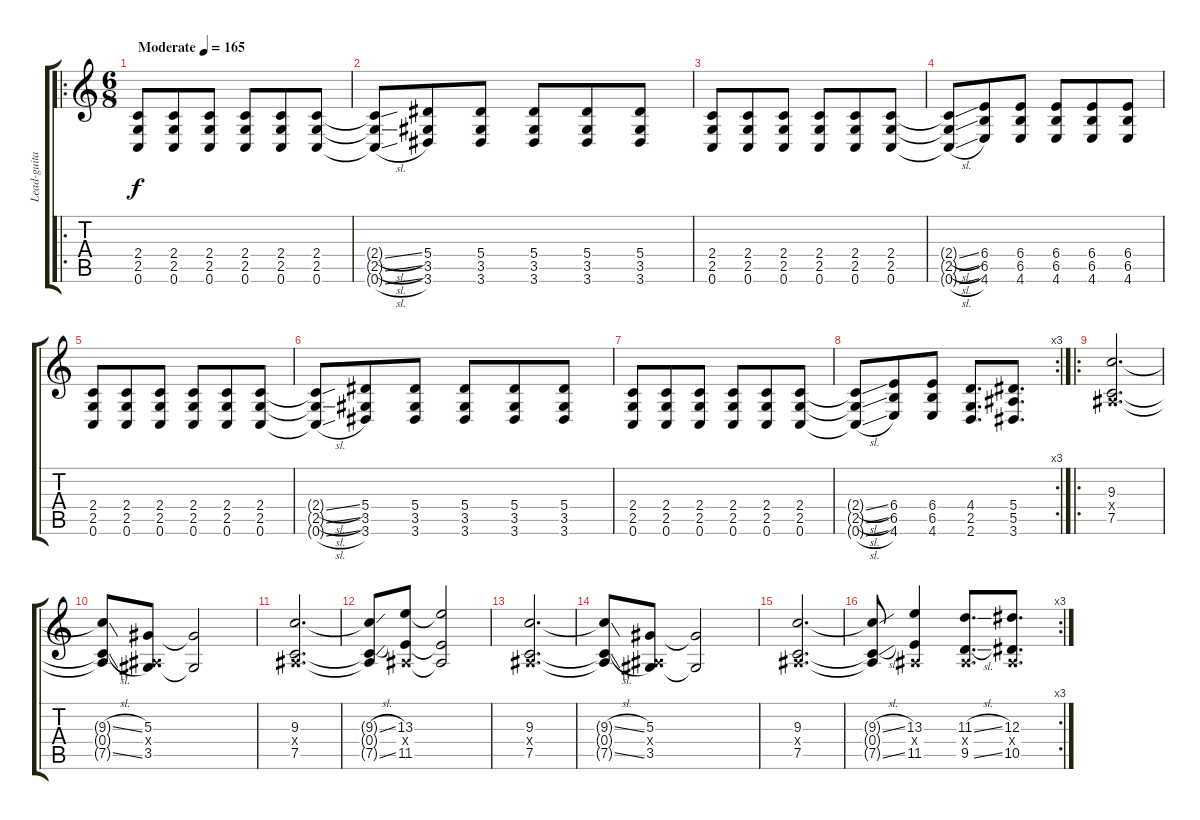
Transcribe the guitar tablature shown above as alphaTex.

\track ("Lead-guitar" "Lead-guita") {instrument distortionguitar}
\staff {score tabs}
\tuning (C4 G3 Eb3 Bb2 F2 C2) {hide}
\ro
\ts (6 8)
\tempo (165 "Moderate")
\clef g2
\ks c
(2.4 2.5 0.6).8{dy f instrument distortionguitar} (2.4 2.5 0.6).8 (2.4 2.5 0.6).8 (2.4 2.5 0.6).8 (2.4 2.5 0.6).8 (2.4 2.5 0.6).8 |
(2.4{sl t} 2.5{sl t} 0.6{sl t}).8 (5.4 3.5 3.6).8 (5.4 3.5 3.6).8 (5.4 3.5 3.6).8 (5.4 3.5 3.6).8 (5.4 3.5 3.6).8 |
(2.4 2.5 0.6).8 (2.4 2.5 0.6).8 (2.4 2.5 0.6).8 (2.4 2.5 0.6).8 (2.4 2.5 0.6).8 (2.4 2.5 0.6).8 |
(2.4{sl t} 2.5{sl t} 0.6{sl t}).8 (6.4 6.5 4.6).8 (6.4 6.5 4.6).8 (6.4 6.5 4.6).8 (6.4 6.5 4.6).8 (6.4 6.5 4.6).8 |
(2.4 2.5 0.6).8 (2.4 2.5 0.6).8 (2.4 2.5 0.6).8 (2.4 2.5 0.6).8 (2.4 2.5 0.6).8 (2.4 2.5 0.6).8 |
(2.4{sl t} 2.5{sl t} 0.6{sl t}).8 (5.4 3.5 3.6).8 (5.4 3.5 3.6).8 (5.4 3.5 3.6).8 (5.4 3.5 3.6).8 (5.4 3.5 3.6).8 |
(2.4 2.5 0.6).8 (2.4 2.5 0.6).8 (2.4 2.5 0.6).8 (2.4 2.5 0.6).8 (2.4 2.5 0.6).8 (2.4 2.5 0.6).8 |
\rc 3
(2.4{sl t} 2.5{sl t} 0.6{sl t}).8 (6.4 6.5 4.6).8 (6.4 6.5 4.6).8 (4.4 2.5 2.6).8{d} (5.4 5.5 3.6).8{d} |
\ro
(9.3 0.4{x} 7.5).2{d} |
(9.3{sl t} 0.4{t} 7.5{sl t}).8 (5.3 0.4{x} 3.5).8 (5.3{t} 3.5{t}).2 |
(9.3 0.4{x} 7.5).2{d} |
(9.3{sl t} 0.4{t} 7.5{sl t}).8 (13.3 0.4{x} 11.5).8 (13.3{t} 0.4{t} 11.5{t}).2 |
(9.3 0.4{x} 7.5).2{d} |
(9.3{sl t} 0.4{t} 7.5{sl t}).8 (5.3 0.4{x} 3.5).8 (5.3{t} 3.5{t}).2 |
(9.3 0.4{x} 7.5).2{d} |
\rc 3
(9.3{sl t} 0.4{t} 7.5{sl t}).8 (13.3 0.4{x} 11.5).4 (11.3{sl} 0.4{x} 9.5{sl}).8{d} (12.3 0.4{x} 10.5).8{d}
